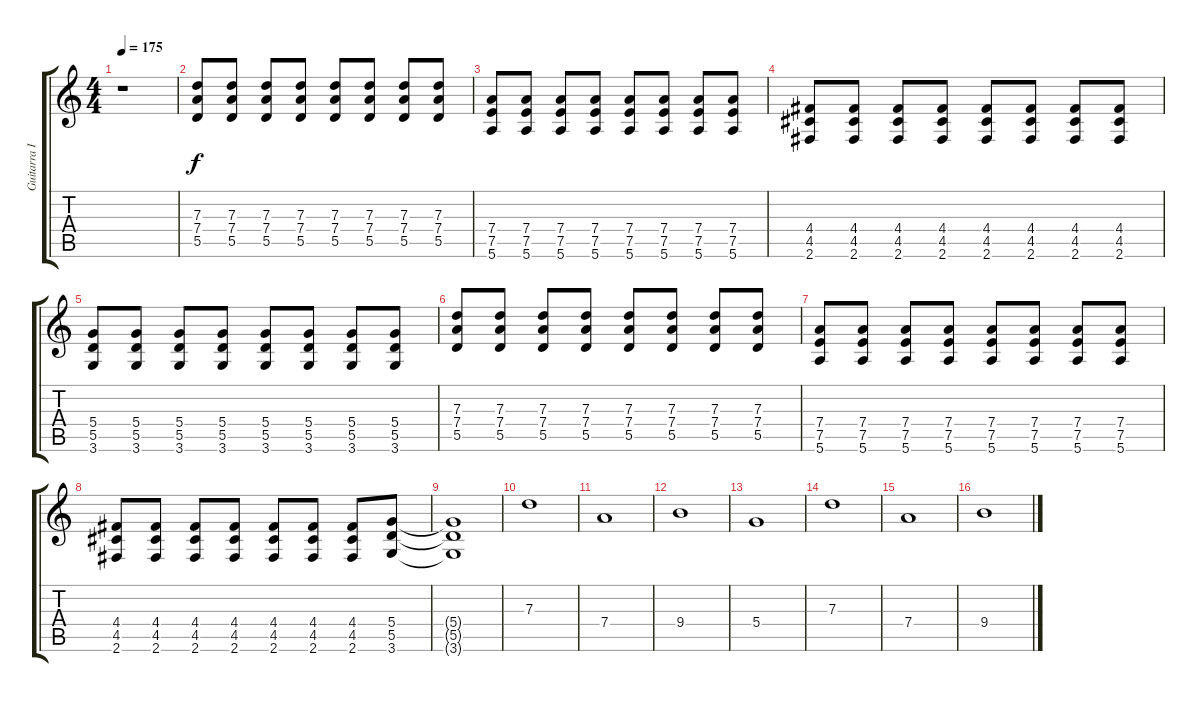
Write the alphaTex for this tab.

\track ("Guitarra II | Rodrigo" "Guitarra I") {instrument distortionguitar}
\staff {score tabs}
\tuning (E4 B3 G3 D3 A2 E2) {hide}
\ts (4 4)
\tempo 175
\clef g2
\ks c
r.1{dy f instrument distortionguitar} |
(7.3 7.4 5.5).8 (7.3 7.4 5.5).8 (7.3 7.4 5.5).8 (7.3 7.4 5.5).8 (7.3 7.4 5.5).8 (7.3 7.4 5.5).8 (7.3 7.4 5.5).8 (7.3 7.4 5.5).8 |
(7.4 7.5 5.6).8 (7.4 7.5 5.6).8 (7.4 7.5 5.6).8 (7.4 7.5 5.6).8 (7.4 7.5 5.6).8 (7.4 7.5 5.6).8 (7.4 7.5 5.6).8 (7.4 7.5 5.6).8 |
(4.4 4.5 2.6).8 (4.4 4.5 2.6).8 (4.4 4.5 2.6).8 (4.4 4.5 2.6).8 (4.4 4.5 2.6).8 (4.4 4.5 2.6).8 (4.4 4.5 2.6).8 (4.4 4.5 2.6).8 |
(5.4 5.5 3.6).8 (5.4 5.5 3.6).8 (5.4 5.5 3.6).8 (5.4 5.5 3.6).8 (5.4 5.5 3.6).8 (5.4 5.5 3.6).8 (5.4 5.5 3.6).8 (5.4 5.5 3.6).8 |
(7.3 7.4 5.5).8 (7.3 7.4 5.5).8 (7.3 7.4 5.5).8 (7.3 7.4 5.5).8 (7.3 7.4 5.5).8 (7.3 7.4 5.5).8 (7.3 7.4 5.5).8 (7.3 7.4 5.5).8 |
(7.4 7.5 5.6).8 (7.4 7.5 5.6).8 (7.4 7.5 5.6).8 (7.4 7.5 5.6).8 (7.4 7.5 5.6).8 (7.4 7.5 5.6).8 (7.4 7.5 5.6).8 (7.4 7.5 5.6).8 |
(4.4 4.5 2.6).8 (4.4 4.5 2.6).8 (4.4 4.5 2.6).8 (4.4 4.5 2.6).8 (4.4 4.5 2.6).8 (4.4 4.5 2.6).8 (4.4 4.5 2.6).8 (5.4 5.5 3.6).8 |
(5.4{t} 5.5{t} 3.6{t}).1 |
7.3.1{instrument electricguitarjazz} |
7.4.1 |
9.4.1 |
5.4.1 |
7.3.1 |
7.4.1 |
9.4.1
